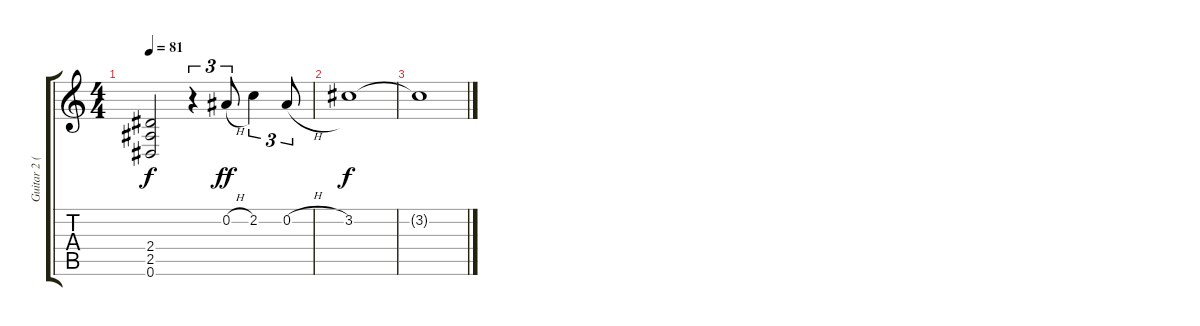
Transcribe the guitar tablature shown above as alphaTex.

\track ("Guitar 2 (Slash)" "Guitar 2 (") {instrument overdrivenguitar}
\staff {score tabs}
\tuning (Eb4 Bb3 Gb3 Db3 Ab2 Eb2) {hide}
\ts (4 4)
\tempo 81
\clef g2
\ks c
(2.4{t} 2.5{t} 0.6{t}).2{dy f} r.4{tu (3 2)} 0.2{h}.8{tu (3 2) dy ff} 2.2.4{tu (3 2)} 0.2{h}.8{tu (3 2)} |
3.2.1{dy f volume 0} |
3.2{t}.1
